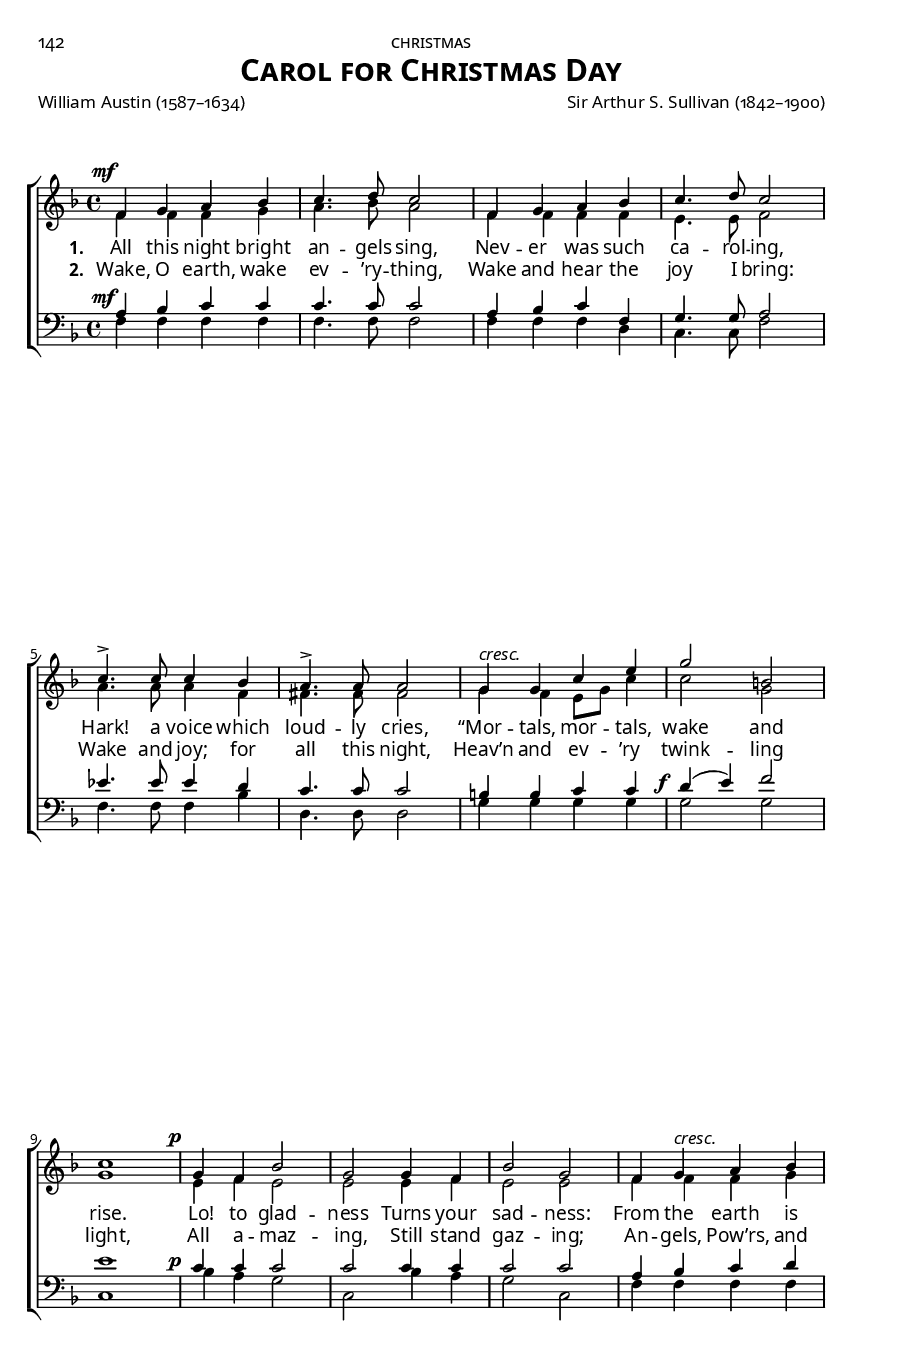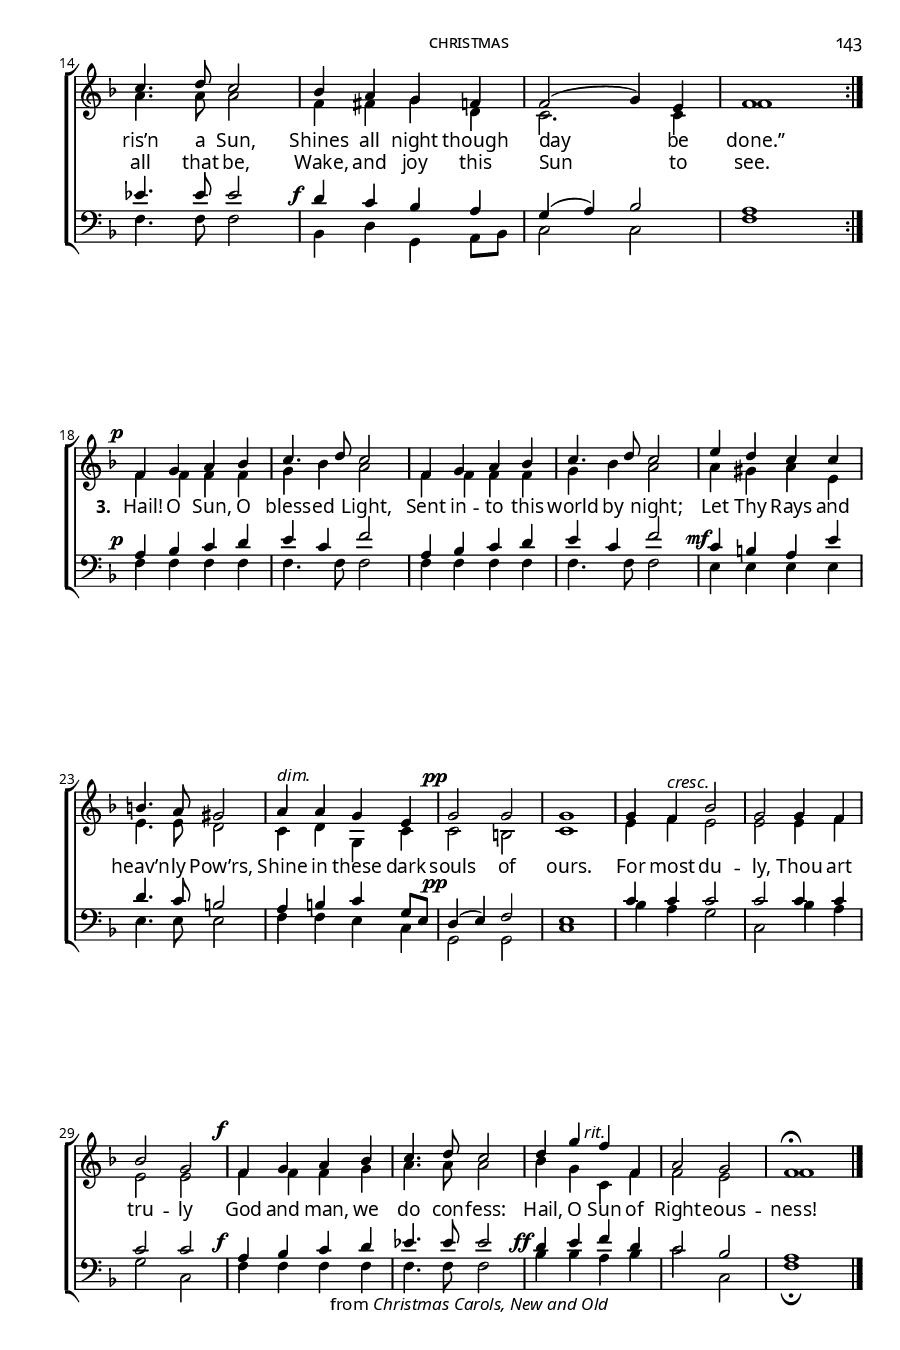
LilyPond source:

\version "2.14.2"
\include "util.ly"
\header {
  title = \markup{\override #'(font-name . "Garamond Premier Pro Semibold"){ \abs-fontsize #15 \smallCapsOldStyle"Carol for Christmas Day"}}
  poet = \markup\oldStyleNum"William Austin (1587–1634)"
  composer = \markup\oldStyleNum"Sir Arthur S. Sullivan (1842–1900)"
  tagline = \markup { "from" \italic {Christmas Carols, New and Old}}
}
\paper {
  paper-height = 9\in
  paper-width = 6\in
  indent = 0\in
  %system-system-spacing = #'((basic-distance . 10) (padding . 0))
  system-system-spacing =
    #'((basic-distance . 0)
       (minimum-distance . 0)
       (padding . -5)
       (stretchability . 100))
  last-bottom-spacing =
    #'((basic-distance . 0)
       (minimum-distance . 0)
       (padding . -1)
       (stretchability . 0))
  ragged-last-bottom = ##f
  ragged-bottom = ##f
  two-sided = ##t
  inner-margin = 0.5\in
  outer-margin = 0.25\in
  top-margin = 0.25\in
  bottom-margin = 0.25\in
  first-page-number = #142
  print-first-page-number = ##t
  headerLine = \markup{\override #'(font-name . "Garamond Premier Pro") \smallCapsOldStyle"christmas"}
  oddHeaderMarkup = \markup\fill-line{
     \override #'(font-name . "Garamond Premier Pro")\abs-fontsize #8.5
     \combine 
        \fill-line{"" \on-the-fly #print-page-number-check-first
        \oldStylePageNum""
        }
        \fill-line{\headerLine}
  }
  evenHeaderMarkup = \markup {
     \override #'(font-name . "Garamond Premier Pro")\abs-fontsize #8.5
     \combine
        \on-the-fly #print-page-number-check-first
        \oldStylePageNum""
        \fill-line{\headerLine}
  }
}
#(set-global-staff-size 15) \paper{ #(define fonts (make-pango-font-tree "GoudyOlSt BT" "Garamond Premier Pro" "Garamond Premier Pro" (/ 15 20))) }
global = {
  \key f \major
  \time 4/4
  \autoBeamOff
  \override DynamicLineSpanner #'staff-padding = #0.0
  \override DynamicLineSpanner #'Y-extent = #'(0.25 . 1)
  \override DynamicText #'X-offset = #-3
}

sopMusic = \relative c' {
  f4^\mf g a bes |
  c4. d8 c2 |
  f,4 g a bes |
  c4. d8 c2 |
  c4.-> c8 c4 bes |
  
  a4.-> a8 a2 |
  g4^\markup\italic"cresc." g c e |
  g2 b, |
  c1 |
  g4^\p f bes2 |
  g g4 f |
  
  bes2 g |
  f4 g^\markup\italic"cresc." a bes |
  c4. d8 c2 |
  bes4 a g f |
  f2( g4) e |
  f1 \bar ":|" \break
  
  %verse 3
  f4^\p g a bes |
  c4. d8 c2 |
  f,4 g a bes |
  c4. d8 c2 |
  e4 d c c |
  
  b4. a8 gis2 |
  a4^\markup\italic"dim." a g e |
  g2^\pp g |
  g1 |
  g4 f^\markup\italic"cresc." bes2 |
  g g4 f |
  
  bes2 g |
  f4^\f g a bes |
  c4. d8 c2 |
  d4 <<g {s8 s^\markup\italic"rit."}>> f4 f, |
  a2 g |
  f1\fermata \bar "|."
}
sopWords = \lyricmode {
  
}

altoMusic = \relative c' {
  f4 f f g |
  a4. bes8 a2 |
  f4 f f f |
  e4. e8 f2 |
  a4. a8 a4 f |
  
  fis4. fis8 fis2 |
  g4 f e8[ g] c4 |
  c2 g |
  g1 |
  e4 f e2 |
  e e4 f |
  
  e2 e |
  f4 f f g |
  a4. a8 a2 |
  f4 fis g d |
  c2. c4 |
  f1 \bar ":|"
  
  %verse 3
  f4 f f f |
  g bes a2 |
  f4 f f f |
  g bes a2 |
  a4 gis a e |
  
  e4. e8 d2 |
  c4 d g, c |
  c2 b |
  c1 |
  e4 f e2 |
  e e4 f |
  
  e2 e |
  f4 f f g |
  a4. a8 a2 |
  bes4 g c, f |
  f2 e |
  f1 \bar "|."
}
altoWords = \lyricmode {
  \dropLyricsXI
  \set stanza = #"1. "
  \set associatedVoice = "basses" 
  All this night bright an -- gels sing,
  Nev -- er was such ca -- rol -- ing,
  Hark! a voice which loud -- ly cries,
  “Mor -- tals, mor -- tals, wake and \set associatedVoice = "sopranos" rise.
  Lo! to glad -- ness
  Turns your sad -- ness:
  From the earth is ris’n a Sun,
  Shines all night though day be done.”
  
  \set stanza = #"3. "
  \set associatedVoice = "tenors" 
  Hail! O Sun, O bless -- ed Light, Sent in -- to this world by night;
  Let Thy Rays and heav’n -- ly Pow’rs, \set associatedVoice = "sopranos" Shine in these dark souls of ours.
  For most du -- ly,
  Thou art tru -- ly
  \set associatedVoice = "sopranos"
  God and man, we do con -- fess: Hail, O Sun of Right -- eous -- ness!
}
altoWordsII = \lyricmode {
  \dropLyricsXI
%\markup\italic
  \set stanza = #"2. "
  \set associatedVoice = "basses" 
  Wake, O earth, wake ev -- ’ry -- thing,
  Wake and hear the joy I bring:
  Wake and joy; for all this night,
  Heav’n and ev -- ’ry twink -- ling \set associatedVoice = "sopranos" light,
  All a -- maz -- ing,
  Still stand gaz -- ing;
  An -- gels, Pow’rs, and all that be,
  Wake, and joy this Sun to see.
}
altoWordsIII = \lyricmode {
  \set stanza = #"3. "
  \set ignoreMelismata = ##t
}
altoWordsIV = \lyricmode {
  \set stanza = #"4. "
  \set ignoreMelismata = ##t
}
altoWordsV = \lyricmode {
  \set stanza = #"5. "
  \set ignoreMelismata = ##t
}
altoWordsVI = \lyricmode {
  \set stanza = #"6. "
  \set ignoreMelismata = ##t
}
tenorMusic = \relative c' {
  a4^\mf bes c c |
  c4. c8 c2 |
  a4 bes c f, |
  g4. g8 a2 |
  ees'4. ees8 ees4 d |
  
  c4. c8 c2 |
  b4 b c c |
  d(^\f e) f2 |
  e1 |
  c4^\p c c2 |
  c c4 c |
  
  c2 c |
  a4 bes c d |
  ees4. ees8 ees2 |
  d4^\f c bes a |
  g( a) bes2 |
  a1 \bar ":|"
  
  %verse 3
  a4^\p bes c d |
  e c f2 |
  a,4 bes c d |
  e c f2 |
  c4^\mf b a e' |
  
  d4. c8 b2 |
  a4 b c g8[ e] |
  d4(^\pp e) f2 |
  e1 |
  c'4 c c2 |
  c c4 c |
  
  c2 c |
  a4^\f bes c d |
  ees4. ees8 ees2 |
  d4^\ff e f d |
  c2 bes |
  a1 \bar "|."
}
tenorWords = \lyricmode {

}

bassMusic = \relative c {
  f4 f f f |
  f4. f8 f2 |
  f4 f f d |
  c4. c8 f2 |
  f4. f8 f4 bes |
  
  d,4. d8 d2 |
  g4 g g g |
  g2 g |
  c,1 |
  bes'4 a g2 |
  c, bes'4 a |
  
  g2 c, |
  f4 f f f |
  f4. f8 f2 |
  bes,4 d g, a8[ bes] |
  c2 c |
  f1 \bar ":|"
  
  %verse 3
  f4 f f f |
  f4. f8 f2 |
  f4 f f f |
  f4. f8 f2 |
  e4 e e e |
  
  e4. e8 e2 |
  f4 f e c |
  g2 g |
  c1 |
  bes'4 a g2 |
  c, bes'4 a |
  
  g2 c, |
  f4 f f f |
  f4. f8 f2 |
  bes4 bes a bes |
  c2 c, |
  f1\fermata \bar "|."
}
bassWords = \lyricmode {

}

pianoRH = \relative c' {
  
}
pianoLH = \relative c' {
  
}

\score {
  <<
   \new ChoirStaff <<
%    \new Lyrics = sopranos \with { \override VerticalAxisGroup #'nonstaff-relatedstaff-spacing = #'((basic-distance . 1)) }
    \new Staff = women <<
      \new Voice = "sopranos" { \voiceOne << \global \sopMusic >> }
      \new Voice = "altos" { \voiceTwo << \global \altoMusic >> }
    >>
   \new Staff = men <<
      \clef bass
      \new Voice = "tenors" { \voiceOne << \global \tenorMusic >> }
      \new Voice = "basses" { \voiceTwo << \global \bassMusic >> }
    >>
    \new Lyrics \with { alignAboveContext = #"women" \override VerticalAxisGroup #'nonstaff-relatedstaff-spacing = #'((basic-distance . 1))} \lyricsto "sopranos" \sopWords
     \new Lyrics = "altosVI"  \with { alignBelowContext = #"women" \override VerticalAxisGroup #'nonstaff-relatedstaff-spacing = #'((basic-distance . 1))} \lyricsto "altos" \altoWordsVI
    \new Lyrics = "altosV"  \with { alignBelowContext = #"women" \override VerticalAxisGroup #'nonstaff-relatedstaff-spacing = #'((basic-distance . 1))} \lyricsto "altos" \altoWordsV
    \new Lyrics = "altosIV"  \with { alignBelowContext = #"women" \override VerticalAxisGroup #'nonstaff-relatedstaff-spacing = #'((basic-distance . 1))} \lyricsto "altos" \altoWordsIV
    \new Lyrics = "altosIII"  \with { alignBelowContext = #"women" \override VerticalAxisGroup #'nonstaff-relatedstaff-spacing = #'((basic-distance . 1))} \lyricsto "altos" \altoWordsIII
    \new Lyrics = "altosII"  \with { alignBelowContext = #"women" \override VerticalAxisGroup #'nonstaff-relatedstaff-spacing = #'((basic-distance . 1))} \lyricsto "altos" \altoWordsII
    \new Lyrics = "altos"  \with { alignBelowContext = #"women" \override VerticalAxisGroup #'nonstaff-relatedstaff-spacing = #'((padding . -0.9))} \lyricsto "altos" \altoWords
    \new Lyrics \with { alignAboveContext = #"men" \override VerticalAxisGroup #'nonstaff-relatedstaff-spacing = #'((basic-distance . 1)) } \lyricsto "tenors" \tenorWords
    \new Lyrics \with { alignBelowContext = #"men" \override VerticalAxisGroup #'nonstaff-relatedstaff-spacing = #'((basic-distance . 1)) } \lyricsto "basses" \bassWords
  >>
%    \new PianoStaff << \new Staff { \new Voice { \pianoRH } } \new Staff { \clef "bass" \pianoLH } >>
  >>
  \layout {
    \context {
      \Score
      %\override SpacingSpanner #'base-shortest-duration = #(ly:make-moment 1 8)
      %\override SpacingSpanner #'common-shortest-duration = #(ly:make-moment 1 4)
    }
    \context {
      % Remove all empty staves
      % \Staff \RemoveEmptyStaves \override VerticalAxisGroup #'remove-first = ##t
    }
    \context {
      \Lyrics
      \override LyricText #'X-offset = #center-on-word
    }
  }
  \midi {
    \tempo 4 = 120
    \set Staff.midiInstrument = "flute"
  
    \context {
      \Voice
      \remove "Dynamic_performer"
    }
  }
}
